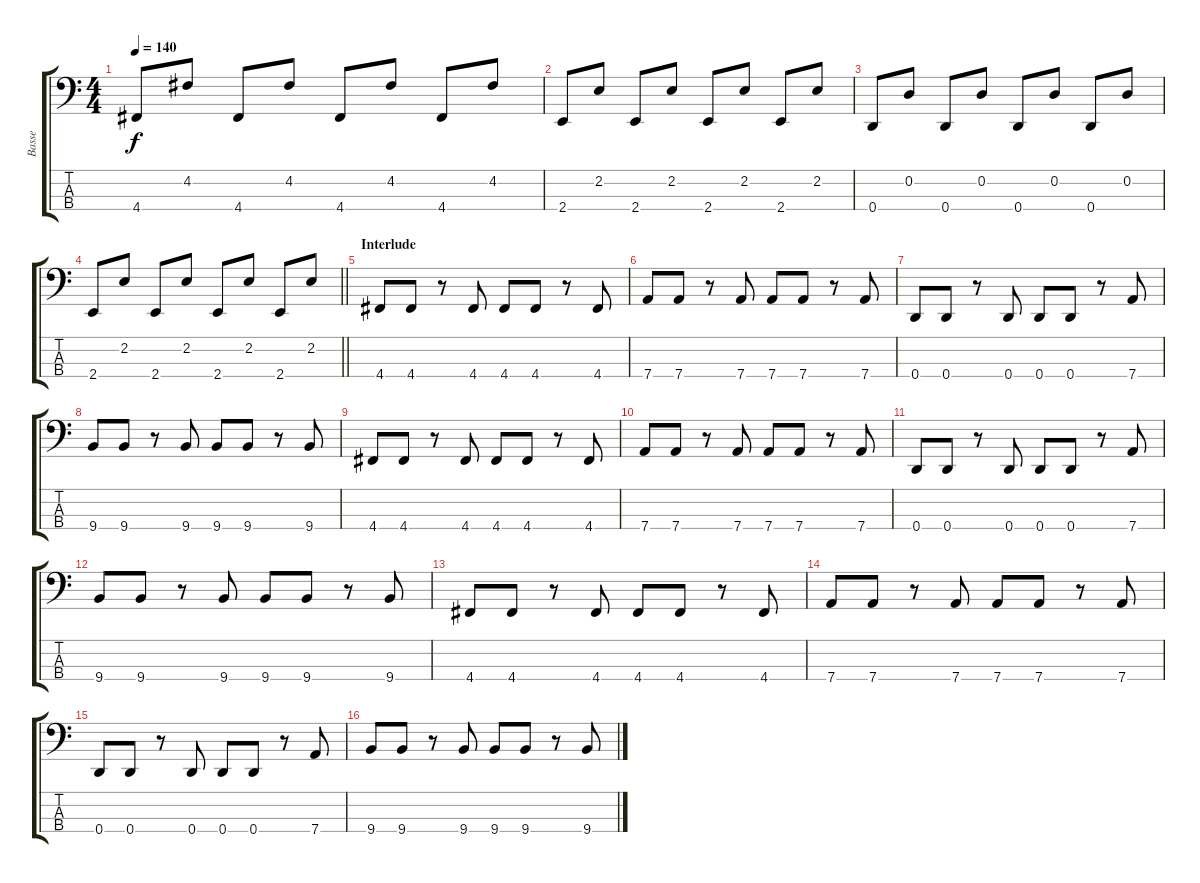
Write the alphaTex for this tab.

\track ("Basse" "Basse") {instrument electricbassfinger}
\staff {score tabs}
\tuning (G2 D2 A1 D1) {hide}
\ts (4 4)
\tempo 140
\clef f4
\ks c
4.4.8{dy f} 4.2.8 4.4.8 4.2.8 4.4.8 4.2.8 4.4.8 4.2.8 |
2.4.8 2.2.8 2.4.8 2.2.8 2.4.8 2.2.8 2.4.8 2.2.8 |
0.4.8 0.2.8 0.4.8 0.2.8 0.4.8 0.2.8 0.4.8 0.2.8 |
\barLineRight lightlight
2.4.8 2.2.8 2.4.8 2.2.8 2.4.8 2.2.8 2.4.8 2.2.8 |
\section ("" "Interlude")
4.4.8 4.4.8 r.8 4.4.8 4.4.8 4.4.8 r.8 4.4.8 |
7.4.8 7.4.8 r.8 7.4.8 7.4.8 7.4.8 r.8 7.4.8 |
0.4.8 0.4.8 r.8 0.4.8 0.4.8 0.4.8 r.8 7.4.8 |
9.4.8 9.4.8 r.8 9.4.8 9.4.8 9.4.8 r.8 9.4.8 |
4.4.8 4.4.8 r.8 4.4.8 4.4.8 4.4.8 r.8 4.4.8 |
7.4.8 7.4.8 r.8 7.4.8 7.4.8 7.4.8 r.8 7.4.8 |
0.4.8 0.4.8 r.8 0.4.8 0.4.8 0.4.8 r.8 7.4.8 |
9.4.8 9.4.8 r.8 9.4.8 9.4.8 9.4.8 r.8 9.4.8 |
4.4.8 4.4.8 r.8 4.4.8 4.4.8 4.4.8 r.8 4.4.8 |
7.4.8 7.4.8 r.8 7.4.8 7.4.8 7.4.8 r.8 7.4.8 |
0.4.8 0.4.8 r.8 0.4.8 0.4.8 0.4.8 r.8 7.4.8 |
9.4.8 9.4.8 r.8 9.4.8 9.4.8 9.4.8 r.8 9.4.8
